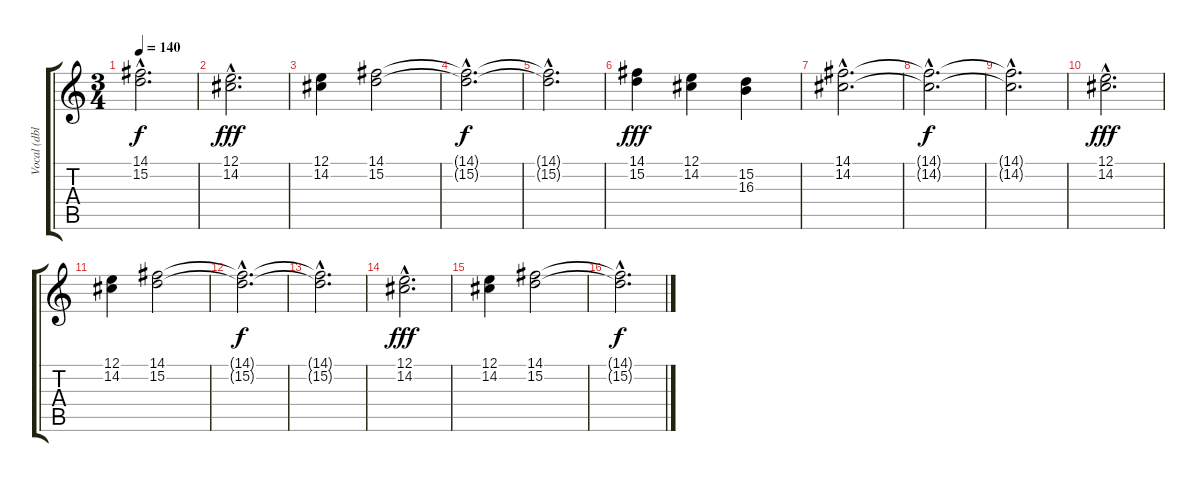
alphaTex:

\track ("Vocal (dbl track)" "Vocal (dbl") {instrument trombone}
\staff {score tabs}
\tuning (E4 B3 G3 D3 A2 E2) {hide}
\ts (3 4)
\tempo 140
\clef g2
\ks c
(14.1{hac t} 15.2{hac t}).2{d dy f} |
(12.1{hac} 14.2{hac}).2{d dy fff} |
(12.1 14.2).4 (14.1 15.2).2 |
(14.1{hac t} 15.2{hac t}).2{d dy f} |
(14.1{hac t} 15.2{hac t}).2{d} |
(14.1 15.2).4{dy fff} (12.1 14.2).4 (15.2 16.3).4 |
(14.1{hac} 14.2{hac}).2{d} |
(14.1{hac t} 14.2{hac t}).2{d dy f} |
(14.1{hac t} 14.2{hac t}).2{d} |
(12.1{hac} 14.2{hac}).2{d dy fff} |
(12.1 14.2).4 (14.1 15.2).2 |
(14.1{hac t} 15.2{hac t}).2{d dy f} |
(14.1{hac t} 15.2{hac t}).2{d} |
(12.1{hac} 14.2{hac}).2{d dy fff} |
(12.1 14.2).4 (14.1 15.2).2 |
(14.1{hac t} 15.2{hac t}).2{d dy f}
